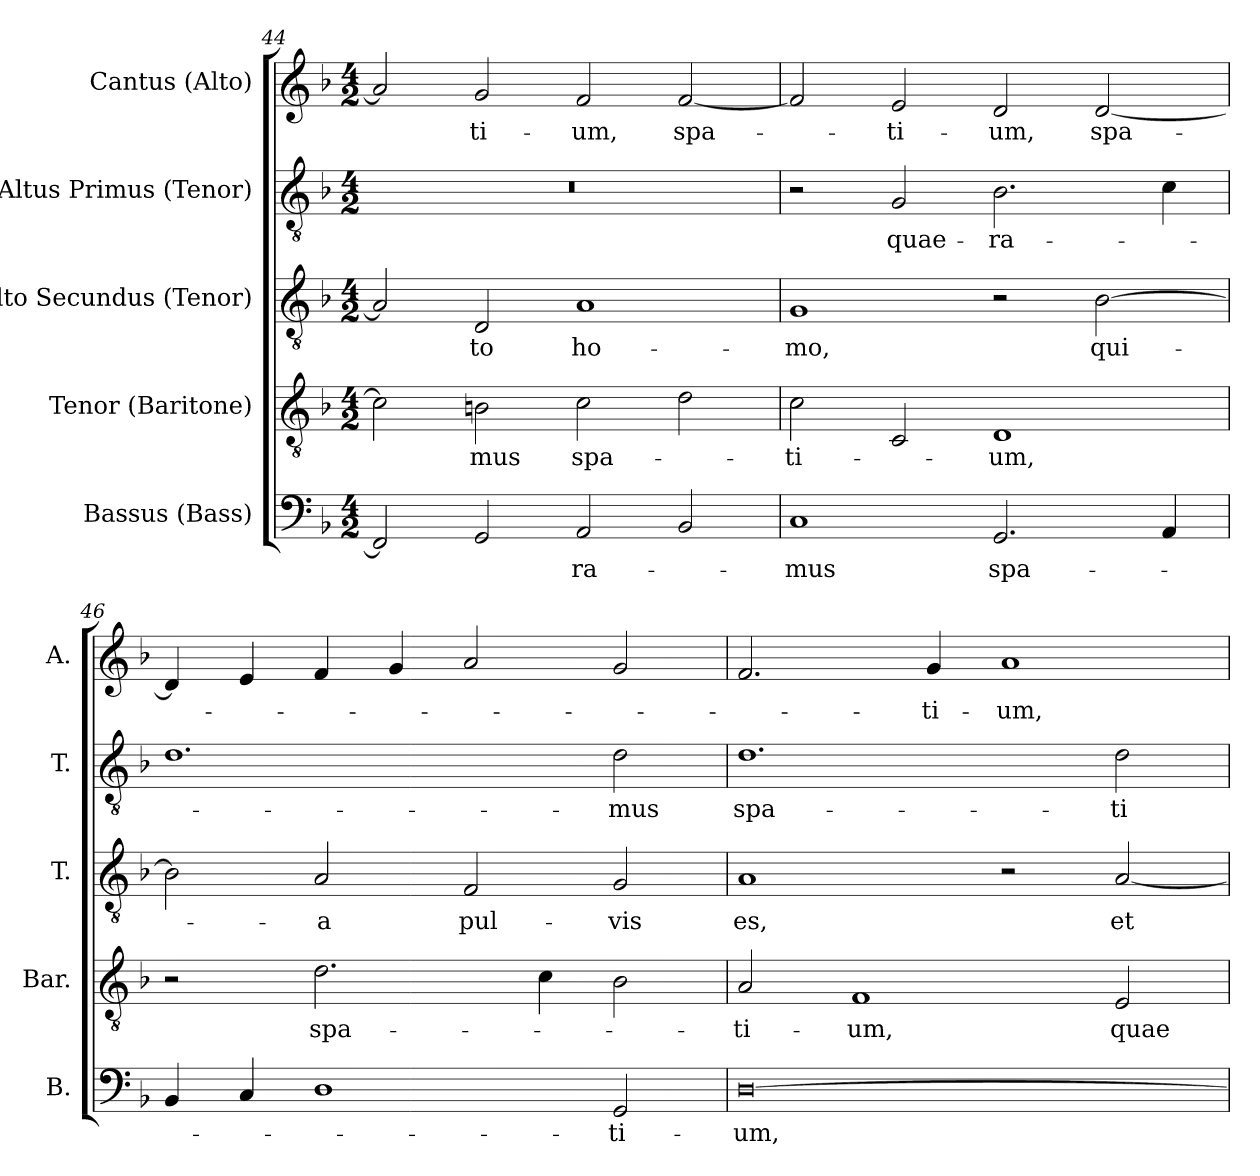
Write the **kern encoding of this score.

**kern	**text	**kern	**text	**kern	**text	**kern	**text	**kern	**text
*part5	*part5	*part4	*part4	*part3	*part3	*part2	*part2	*part1	*part1
*staff5	*staff5	*staff4	*staff4	*staff3	*staff3	*staff2	*staff2	*staff1	*staff1
*I"Bassus (Bass)	*	*I"Tenor (Baritone)	*	*I"Alto Secundus (Tenor)	*	*I"Altus Primus (Tenor)	*	*I"Cantus (Alto)	*
*I'B.	*	*I'Bar.	*	*I'T.	*	*I'T.	*	*I'A.	*
*clefF4	*	*clefGv2	*	*clefGv2	*	*clefGv2	*	*clefG2	*
*	*	*ITrd7c12	*	*ITrd7c12	*	*ITrd7c12	*	*	*
*k[b-]	*	*k[b-]	*	*k[b-]	*	*k[b-]	*	*k[b-]	*
*F:	*	*F:	*	*F:	*	*F:	*	*F:	*
*M4/2	*	*M4/2	*	*M4/2	*	*M4/2	*	*M4/2	*
=44	=44	=44	=44	=44	=44	=44	=44	=44	=44
!	!	!	!	!	!	!LO:N:vis=1	!	!	!
2FFi/]	.	2Ci\]	.	2AAi/]	.	0r	.	2ai/]	.
!	!	!	!LO:LY:b:color=#000000	!	!	!	!	!	!
!	!	!	!	!	!LO:LY:b:color=#000000	!	!	!	!
!	!	!	!	!	!	!	!	!	!LO:LY:b:color=#000000
2GGi/	.	2BBni\	-mus	2DDi/	-to	.	.	2gi/	-ti-
!	!LO:LY:b:color=#000000	!	!	!	!	!	!	!	!
!	!	!	!LO:LY:b:color=#000000	!	!	!	!	!	!
!	!	!	!	!	!LO:LY:b:color=#000000	!	!	!	!
!	!	!	!	!	!	!	!	!	!LO:LY:b:color=#000000
2AAi/	-ra-	2Ci\	spa-	1AAi	ho-	.	.	2fi/	-um,
!	!	!	!	!	!	!	!	!	!LO:LY:b:color=#000000
2BB-i/	.	2Di\	.	.	.	.	.	[2fi/	spa-
!!LO:PB:g=z
=45	=45	=45	=45	=45	=45	=45	=45	=45	=45
!	!LO:LY:b:color=#000000	!	!	!	!	!	!	!	!
!	!	!	!LO:LY:b:color=#000000	!	!	!	!	!	!
!	!	!	!	!	!LO:LY:b:color=#000000	!	!	!	!
1Ci	-mus	2Ci\	-ti-	1GGi	-mo,	2r	.	2fi/]	.
!	!	!	!	!	!	!	!LO:LY:b:color=#000000	!	!
!	!	!	!	!	!	!	!	!	!LO:LY:b:color=#000000
.	.	2CCi/	.	.	.	2GGi/	quae-	2ei/	-ti-
!	!LO:LY:b:color=#000000	!	!	!	!	!	!	!	!
!	!	!	!LO:LY:b:color=#000000	!	!	!	!	!	!
!	!	!	!	!	!	!	!LO:LY:b:color=#000000	!	!
!	!	!	!	!	!	!	!	!	!LO:LY:b:color=#000000
2.GGi/	spa-	1DDi	-um,	2r	.	2.BB-i\	-ra-	2di/	-um,
!	!	!	!	!	!LO:LY:b:color=#000000	!	!	!	!
!	!	!	!	!	!	!	!	!	!LO:LY:b:color=#000000
.	.	.	.	[2BB-i\	qui-	.	.	[2di/	spa-
4AAi/	.	.	.	.	.	4Ci\	.	.	.
=46	=46	=46	=46	=46	=46	=46	=46	=46	=46
4BB-i/	.	2r	.	2BB-i\]	.	1.Di	.	4di/]	.
4Ci/	.	.	.	.	.	.	.	4ei/	.
!	!	!	!LO:LY:b:color=#000000	!	!	!	!	!	!
!	!	!	!	!	!LO:LY:b:color=#000000	!	!	!	!
1Di	.	2.Di\	spa-	2AAi/	-a	.	.	4fi/	.
.	.	.	.	.	.	.	.	4gi/	.
!	!	!	!	!	!LO:LY:b:color=#000000	!	!	!	!
.	.	.	.	2FFi/	pul-	.	.	2ai/	.
.	.	4Ci\	.	.	.	.	.	.	.
!	!LO:LY:b:color=#000000	!	!	!	!	!	!	!	!
!	!	!	!	!	!LO:LY:b:color=#000000	!	!	!	!
!	!	!	!	!	!	!	!LO:LY:b:color=#000000	!	!
2GGi/	-ti-	2BB-i\	.	2GGi/	-vis	2Di\	-mus	2gi/	.
=47	=47	=47	=47	=47	=47	=47	=47	=47	=47
!	!LO:LY:b:color=#000000	!	!	!	!	!	!	!	!
!	!	!	!LO:LY:b:color=#000000	!	!	!	!	!	!
!	!	!	!	!	!LO:LY:b:color=#000000	!	!	!	!
!	!	!	!	!	!	!	!LO:LY:b:color=#000000	!	!
[0Di	-um,	2AAi/	-ti-	1AAi	es,	1.Di	spa-	2.fi/	.
!	!	!	!LO:LY:b:color=#000000	!	!	!	!	!	!
.	.	1FFi	-um,	.	.	.	.	.	.
!	!	!	!	!	!	!	!	!	!LO:LY:b:color=#000000
.	.	.	.	.	.	.	.	4gi/	-ti-
!	!	!	!	!	!	!	!	!	!LO:LY:b:color=#000000
.	.	.	.	2r	.	.	.	1ai	-um,
!	!	!	!LO:LY:b:color=#000000	!	!	!	!	!	!
!	!	!	!	!	!LO:LY:b:color=#000000	!	!	!	!
!	!	!	!	!	!	!	!LO:LY:b:color=#000000	!	!
.	.	2EEi/	quae-	[2AAi/	et	2Di\	-ti-	.	.
=	=	=	=	=	=	=	=	=	=
*-	*-	*-	*-	*-	*-	*-	*-	*-	*-
